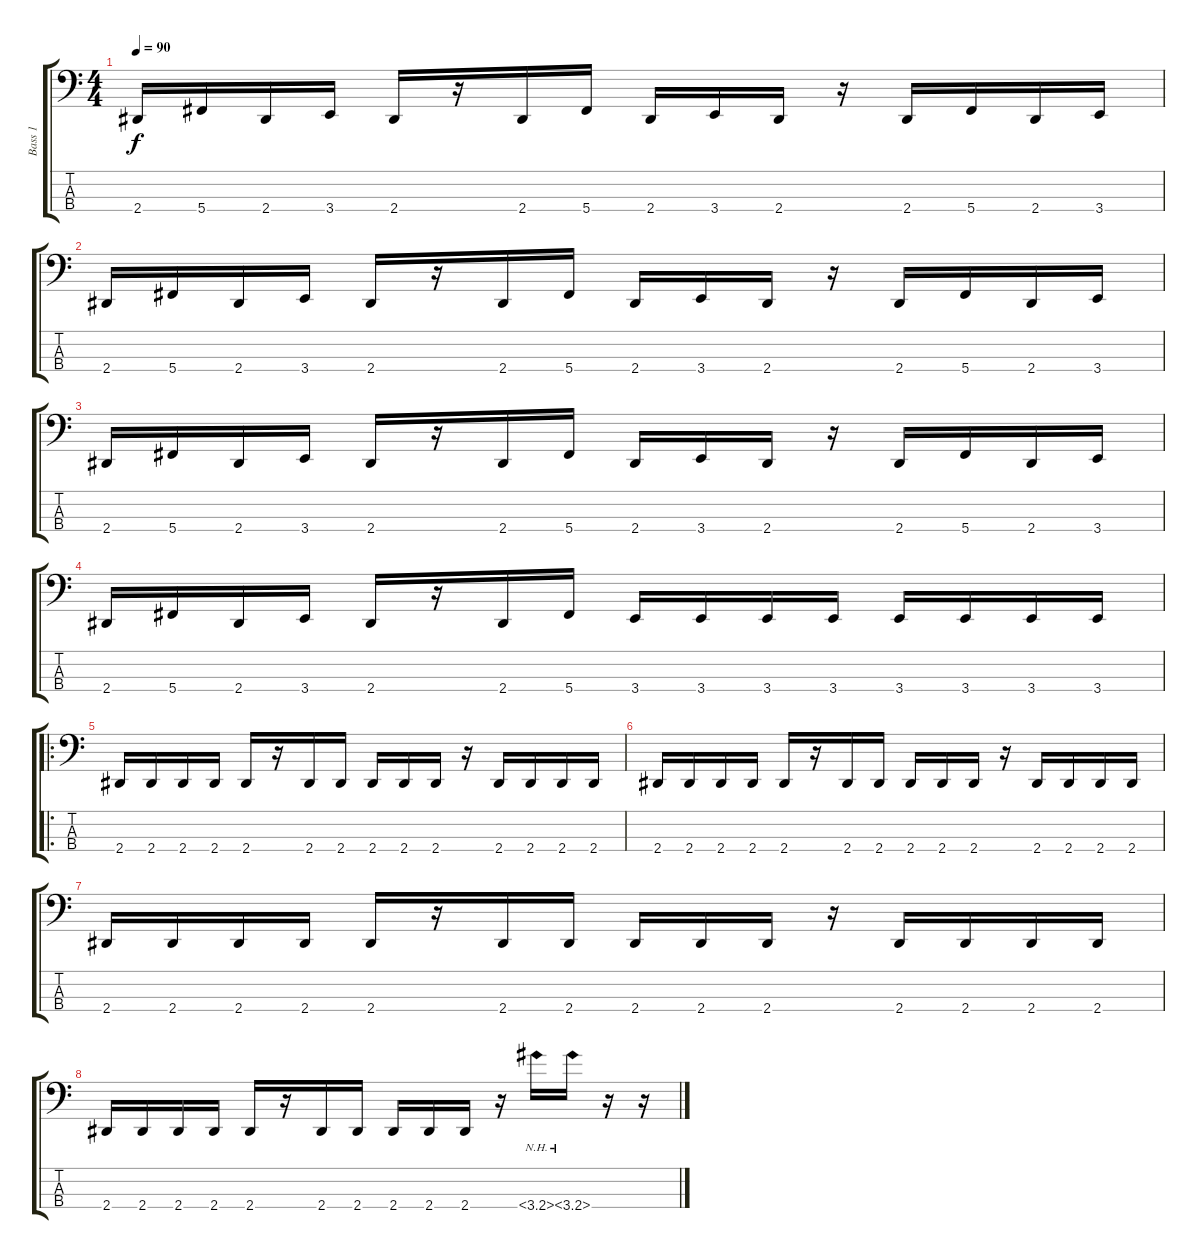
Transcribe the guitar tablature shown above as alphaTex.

\track ("Bass 1" "Bass 1") {instrument electricbasspick}
\staff {score tabs}
\tuning (Gb2 Db2 Ab1 Db1) {hide}
\ts (4 4)
\tempo 90
\clef f4
\ks c
2.4.16{dy f} 5.4.16 2.4.16 3.4.16 2.4.16 r.16 2.4.16 5.4.16 2.4.16 3.4.16 2.4.16 r.16 2.4.16 5.4.16 2.4.16 3.4.16 |
2.4.16 5.4.16 2.4.16 3.4.16 2.4.16 r.16 2.4.16 5.4.16 2.4.16 3.4.16 2.4.16 r.16 2.4.16 5.4.16 2.4.16 3.4.16 |
2.4.16 5.4.16 2.4.16 3.4.16 2.4.16 r.16 2.4.16 5.4.16 2.4.16 3.4.16 2.4.16 r.16 2.4.16 5.4.16 2.4.16 3.4.16 |
2.4.16 5.4.16 2.4.16 3.4.16 2.4.16 r.16 2.4.16 5.4.16 3.4.16 3.4.16 3.4.16 3.4.16 3.4.16 3.4.16 3.4.16 3.4.16 |
\ro
2.4.16 2.4.16 2.4.16 2.4.16 2.4.16 r.16 2.4.16 2.4.16 2.4.16 2.4.16 2.4.16 r.16 2.4.16 2.4.16 2.4.16 2.4.16 |
2.4.16 2.4.16 2.4.16 2.4.16 2.4.16 r.16 2.4.16 2.4.16 2.4.16 2.4.16 2.4.16 r.16 2.4.16 2.4.16 2.4.16 2.4.16 |
2.4.16 2.4.16 2.4.16 2.4.16 2.4.16 r.16 2.4.16 2.4.16 2.4.16 2.4.16 2.4.16 r.16 2.4.16 2.4.16 2.4.16 2.4.16 |
2.4.16 2.4.16 2.4.16 2.4.16 2.4.16 r.16 2.4.16 2.4.16 2.4.16 2.4.16 2.4.16 r.16 3.4{nh}.16 3.4{nh}.16 r.16 r.16
